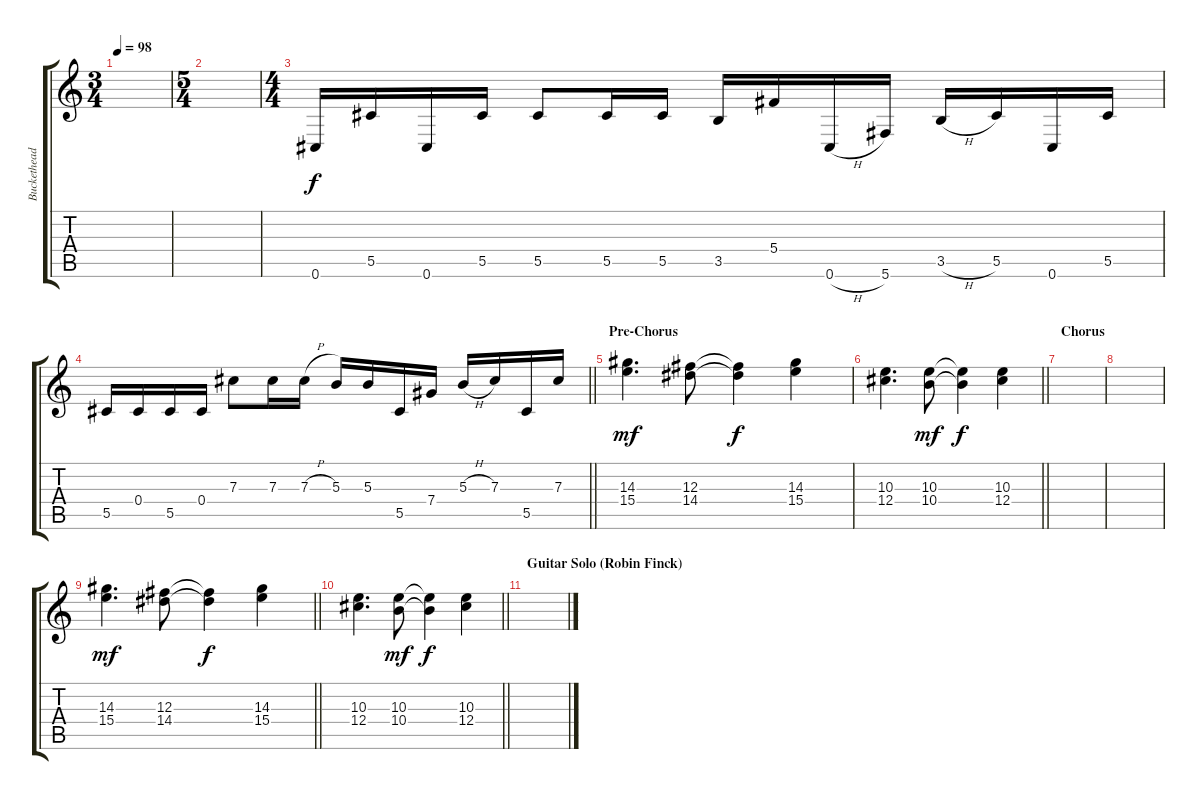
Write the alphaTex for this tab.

\track ("Buckethead (Rhythm)" "Buckethead") {instrument distortionguitar}
\staff {score tabs}
\tuning (Eb4 Bb3 Gb3 Db3 Ab2 Db2) {hide}
\ts (3 4)
\tempo 98
\clef g2
\ks c
|
\ts (5 4)
|
\ts (4 4)
0.6.16 5.5.16 0.6.16 5.5.16 5.5.8 5.5.16 5.5.16 3.5.16 5.4.16 0.6{h}.16 5.6.16 3.5{h}.16 5.5.16 0.6.16 5.5.16 |
\barLineRight lightlight
5.5.16 0.4.16 5.5.16 0.4.16 7.3.8 7.3.16 7.3{h}.16 5.3.16 5.3.16 5.5.16 7.4.16 5.3{h}.16 7.3.16 5.5.16 7.3.16 |
\section ("" "Pre-Chorus")
(14.3 15.4).4{d dy mf} (12.3 14.4).8 (12.3{t} 14.4{t}).4{dy f} (14.3 15.4).4 |
\barLineRight lightlight
(10.3 12.4).4{d} (10.3 10.4).8{dy mf} (10.3{t} 10.4{t}).4{dy f} (10.3 12.4).4 |
\section ("" "Chorus")
|
|
\barLineRight lightlight
(14.3 15.4).4{d dy mf} (12.3 14.4).8 (12.3{t} 14.4{t}).4{dy f} (14.3 15.4).4 |
\barLineRight lightlight
(10.3 12.4).4{d} (10.3 10.4).8{dy mf} (10.3{t} 10.4{t}).4{dy f} (10.3 12.4).4 |
\section ("" "Guitar Solo (Robin Finck)")
